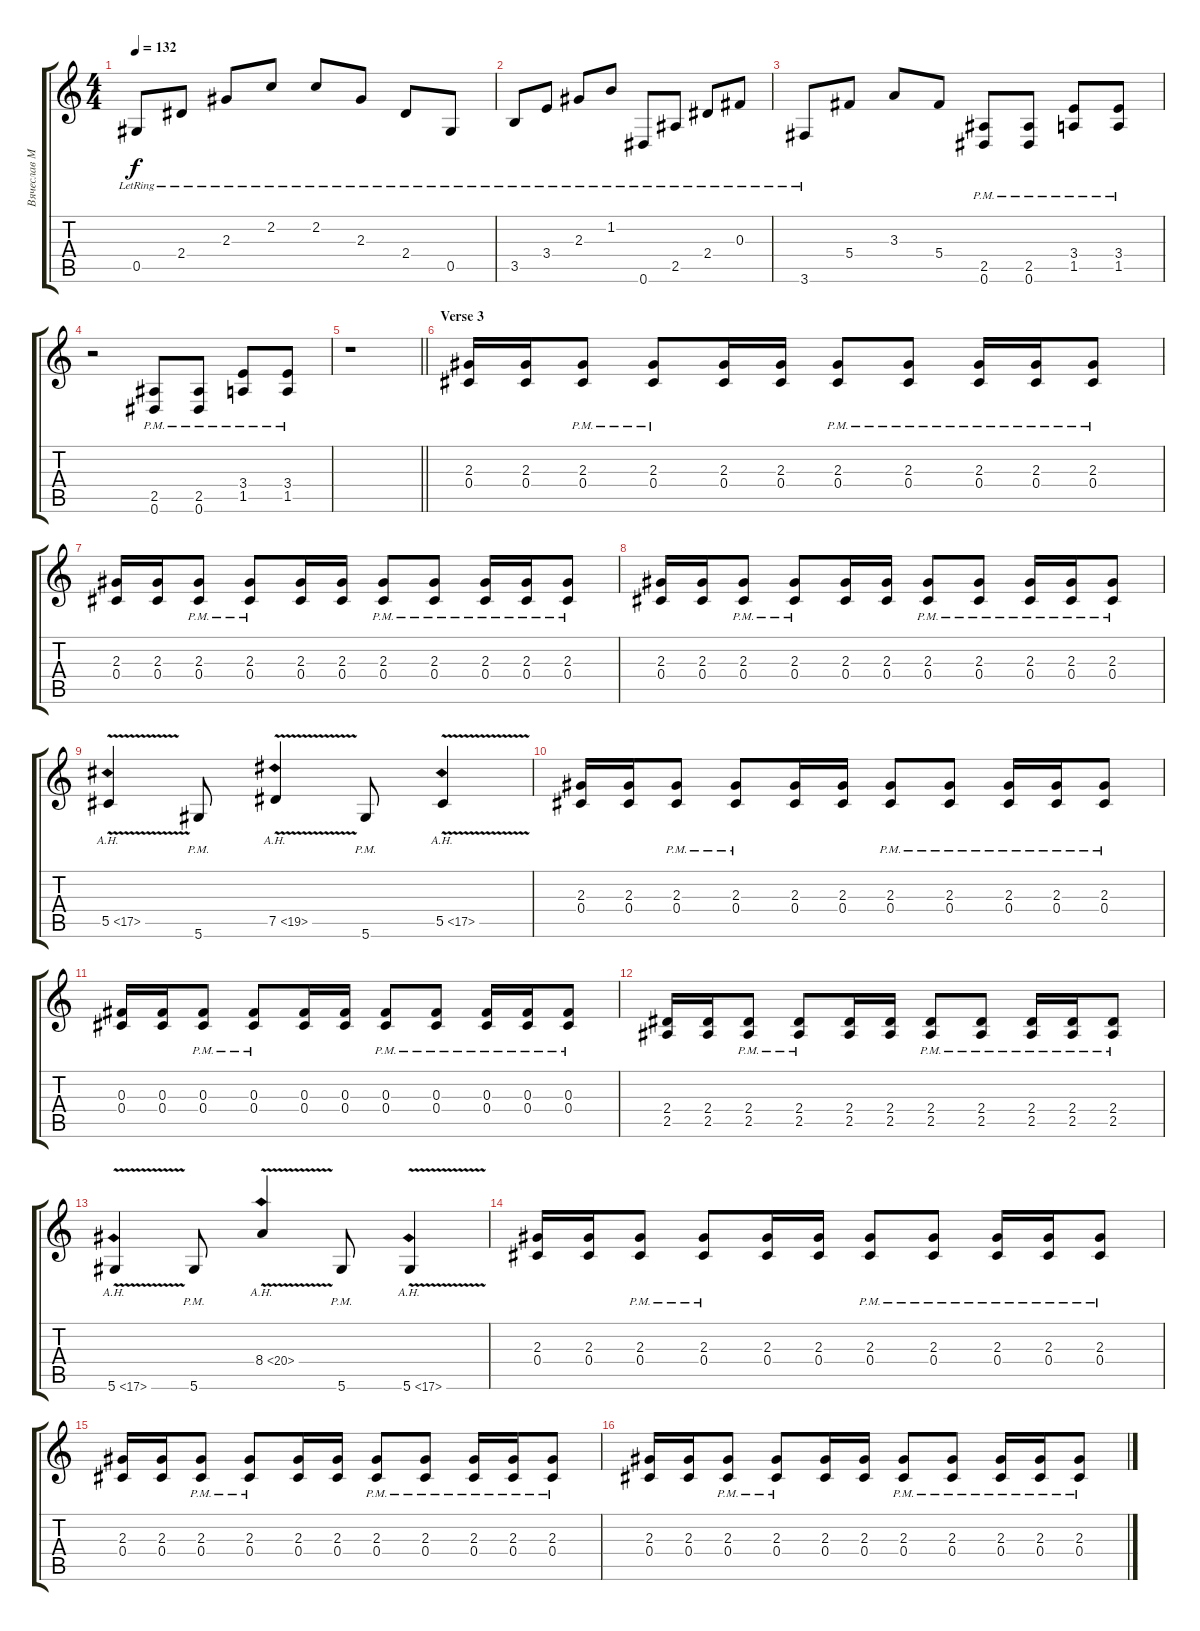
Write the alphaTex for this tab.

\track ("Вячеслав Молчанов" "Вячеслав М") {instrument distortionguitar}
\staff {score tabs}
\tuning (Eb4 Bb3 Gb3 Db3 Ab2 Eb2) {hide}
\ts (4 4)
\tempo 132
\clef g2
\ks c
0.5{lr}.8{dy f} 2.4{lr}.8 2.3{lr}.8 2.2{lr}.8 2.2{lr}.8 2.3{lr}.8 2.4{lr}.8 0.5{lr}.8 |
3.5{lr}.8 3.4{lr}.8 2.3{lr}.8 1.2{lr}.8 0.6{lr}.8 2.5{lr}.8 2.4{lr}.8 0.3{lr}.8 |
3.6{lr}.8 5.4.8 3.3.8 5.4.8 (2.5{pm} 0.6{pm}).8{instrument distortionguitar} (2.5{pm} 0.6{pm}).8 (3.4{pm} 1.5{pm}).8 (3.4{pm} 1.5{pm}).8 |
r.2 (2.5{pm} 0.6{pm}).8 (2.5{pm} 0.6{pm}).8 (3.4{pm} 1.5{pm}).8 (3.4{pm} 1.5{pm}).8 |
\barLineRight lightlight
r.1 |
\section ("" "Verse 3")
(2.3 0.4).16 (2.3 0.4).16 (2.3{pm} 0.4{pm}).8 (2.3{pm} 0.4{pm}).8 (2.3 0.4).16 (2.3 0.4).16 (2.3{pm} 0.4{pm}).8 (2.3{pm} 0.4{pm}).8 (2.3{pm} 0.4{pm}).16 (2.3{pm} 0.4{pm}).16 (2.3{pm} 0.4{pm}).8 |
(2.3 0.4).16 (2.3 0.4).16 (2.3{pm} 0.4{pm}).8 (2.3{pm} 0.4{pm}).8 (2.3 0.4).16 (2.3 0.4).16 (2.3{pm} 0.4{pm}).8 (2.3{pm} 0.4{pm}).8 (2.3{pm} 0.4{pm}).16 (2.3{pm} 0.4{pm}).16 (2.3{pm} 0.4{pm}).8 |
(2.3 0.4).16 (2.3 0.4).16 (2.3{pm} 0.4{pm}).8 (2.3{pm} 0.4{pm}).8 (2.3 0.4).16 (2.3 0.4).16 (2.3{pm} 0.4{pm}).8 (2.3{pm} 0.4{pm}).8 (2.3{pm} 0.4{pm}).16 (2.3{pm} 0.4{pm}).16 (2.3{pm} 0.4{pm}).8 |
5.5{ah 12 v}.4 5.6{pm}.8 7.5{ah 12 v}.4 5.6{pm}.8 5.5{ah 12 v}.4 |
(2.3 0.4).16 (2.3 0.4).16 (2.3{pm} 0.4{pm}).8 (2.3{pm} 0.4{pm}).8 (2.3 0.4).16 (2.3 0.4).16 (2.3{pm} 0.4{pm}).8 (2.3{pm} 0.4{pm}).8 (2.3{pm} 0.4{pm}).16 (2.3{pm} 0.4{pm}).16 (2.3{pm} 0.4{pm}).8 |
(0.3 0.4).16 (0.3 0.4).16 (0.3{pm} 0.4{pm}).8 (0.3{pm} 0.4{pm}).8 (0.3 0.4).16 (0.3 0.4).16 (0.3{pm} 0.4{pm}).8 (0.3{pm} 0.4{pm}).8 (0.3{pm} 0.4{pm}).16 (0.3{pm} 0.4{pm}).16 (0.3{pm} 0.4{pm}).8 |
(2.4 2.5).16 (2.4 2.5).16 (2.4{pm} 2.5{pm}).8 (2.4{pm} 2.5{pm}).8 (2.4 2.5).16 (2.4 2.5).16 (2.4{pm} 2.5{pm}).8 (2.4{pm} 2.5{pm}).8 (2.4{pm} 2.5{pm}).16 (2.4{pm} 2.5{pm}).16 (2.4{pm} 2.5{pm}).8 |
5.6{ah 12 v}.4 5.6{pm}.8 8.4{ah 12 v}.4 5.6{pm}.8 5.6{ah 12 v}.4 |
(2.3 0.4).16 (2.3 0.4).16 (2.3{pm} 0.4{pm}).8 (2.3{pm} 0.4{pm}).8 (2.3 0.4).16 (2.3 0.4).16 (2.3{pm} 0.4{pm}).8 (2.3{pm} 0.4{pm}).8 (2.3{pm} 0.4{pm}).16 (2.3{pm} 0.4{pm}).16 (2.3{pm} 0.4{pm}).8 |
(2.3 0.4).16 (2.3 0.4).16 (2.3{pm} 0.4{pm}).8 (2.3{pm} 0.4{pm}).8 (2.3 0.4).16 (2.3 0.4).16 (2.3{pm} 0.4{pm}).8 (2.3{pm} 0.4{pm}).8 (2.3{pm} 0.4{pm}).16 (2.3{pm} 0.4{pm}).16 (2.3{pm} 0.4{pm}).8 |
(2.3 0.4).16 (2.3 0.4).16 (2.3{pm} 0.4{pm}).8 (2.3{pm} 0.4{pm}).8 (2.3 0.4).16 (2.3 0.4).16 (2.3{pm} 0.4{pm}).8 (2.3{pm} 0.4{pm}).8 (2.3{pm} 0.4{pm}).16 (2.3{pm} 0.4{pm}).16 (2.3{pm} 0.4{pm}).8
